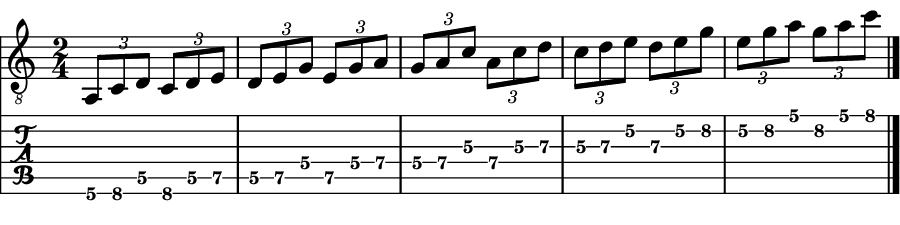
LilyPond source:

\version "2.24.0"

\include "../titling.ily"
\paper {
  page-breaking = #ly:one-line-auto-height-breaking
}

music = {
  \time 2/4
  \set TabStaff.minimumFret = #5
  \set TabStaff.restrainOpenStrings = ##t
  \tuplet 3/2 4 {
    a,8 c d c d e |
    d e g e g a |
    g a c a c d |
    c d e d e g |
    e g a g a c | \bar "|."
  }
}

\score {
  <<
    \new Staff \relative {
      \clef "treble_8"
      \music
    }
    \new TabStaff \relative {
      \music
    }
  >>
}
